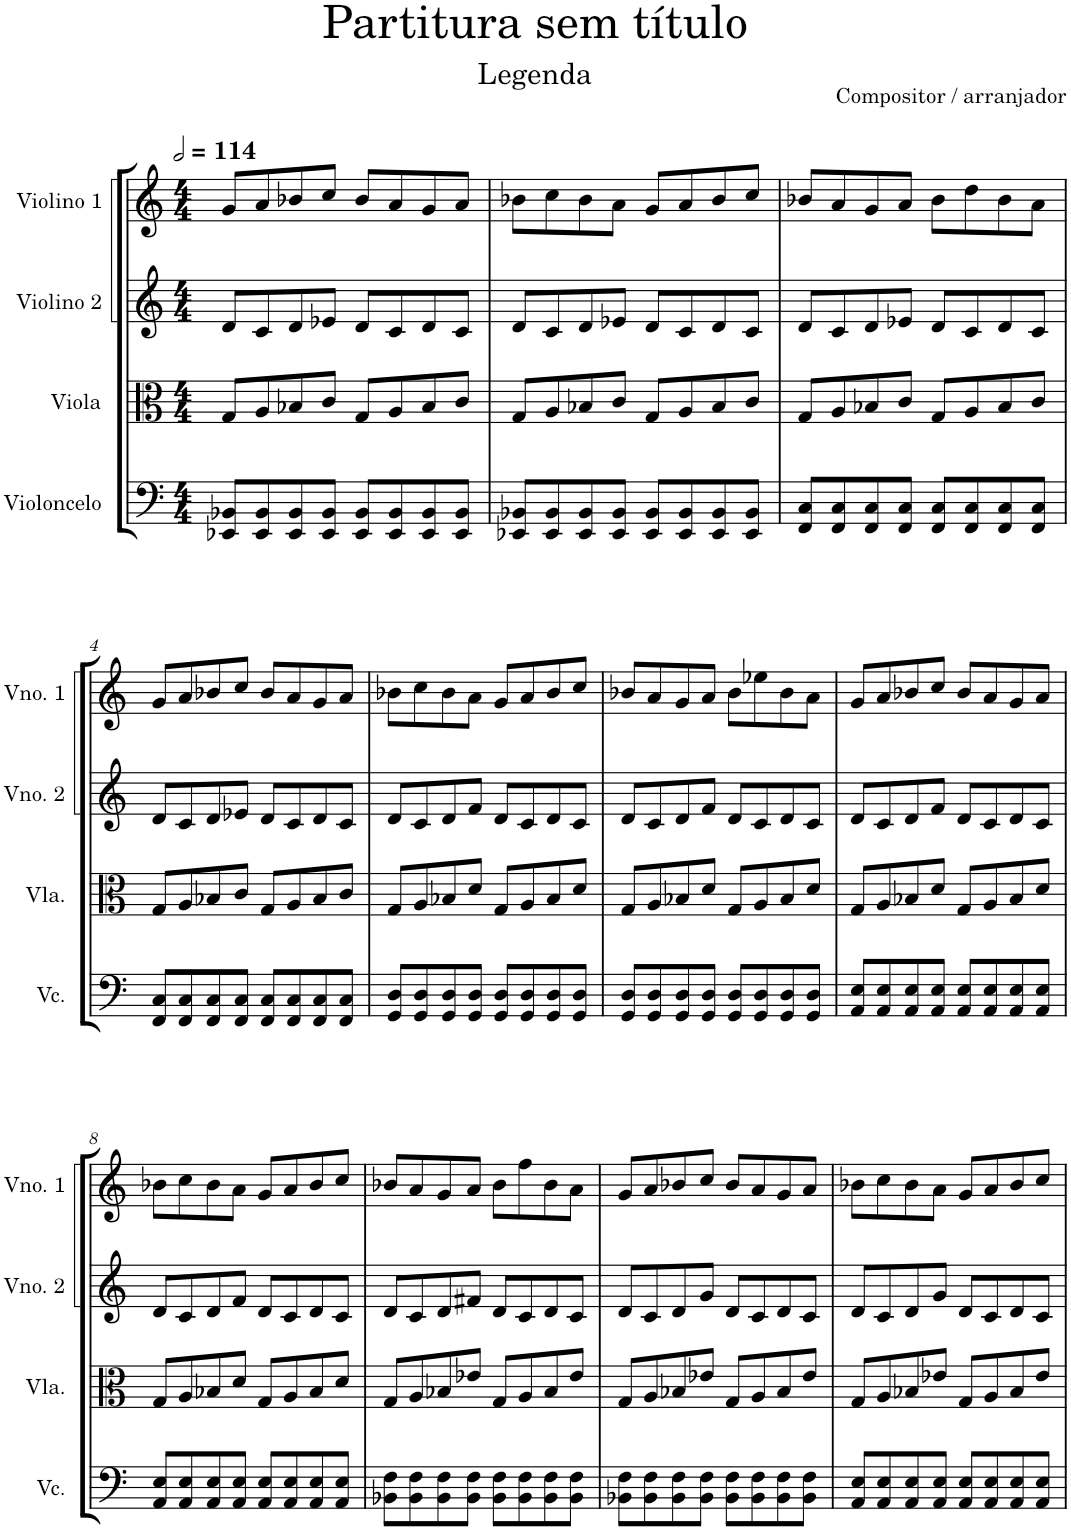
**kern	**kern	**kern	**kern
*part4	*part3	*part2	*part1
*staff4	*staff3	*staff2	*staff1
*I"Violoncelo	*I"Viola	*I"Violino 2	*I"Violino 1
*I'Vc.	*I'Vla.	*I'Vno. 2	*I'Vno. 1
*clefF4	*clefC3	*clefG2	*clefG2
*k[]	*k[]	*k[]	*k[]
*M4/4	*M4/4	*M4/4	*M4/4
*MM228	*MM228	*MM228	*MM228
=1	=1	=1	=1
8EE-X/ 8BB-X/L	8G/L	8d/L	8g/L
8EE-/ 8BB-/	8A/	8c/	8a/
8EE-/ 8BB-/	8B-X/	8d/	8b-X/
8EE-/ 8BB-/J	8c/J	8e-X/J	8cc/J
8EE-/ 8BB-/L	8G/L	8d/L	8b-/L
8EE-/ 8BB-/	8A/	8c/	8a/
8EE-/ 8BB-/	8B-/	8d/	8g/
8EE-/ 8BB-/J	8c/J	8c/J	8a/J
=2	=2	=2	=2
8EE-X/ 8BB-X/L	8G/L	8d/L	8b-X\L
8EE-/ 8BB-/	8A/	8c/	8cc\
8EE-/ 8BB-/	8B-X/	8d/	8b-\
8EE-/ 8BB-/J	8c/J	8e-X/J	8a\J
8EE-/ 8BB-/L	8G/L	8d/L	8g/L
8EE-/ 8BB-/	8A/	8c/	8a/
8EE-/ 8BB-/	8B-/	8d/	8b-/
8EE-/ 8BB-/J	8c/J	8c/J	8cc/J
=3	=3	=3	=3
8FF/ 8C/L	8G/L	8d/L	8b-X/L
8FF/ 8C/	8A/	8c/	8a/
8FF/ 8C/	8B-X/	8d/	8g/
8FF/ 8C/J	8c/J	8e-X/J	8a/J
8FF/ 8C/L	8G/L	8d/L	8b-\L
8FF/ 8C/	8A/	8c/	8dd\
8FF/ 8C/	8B-/	8d/	8b-\
8FF/ 8C/J	8c/J	8c/J	8a\J
!!LO:LB:g=z
=4	=4	=4	=4
8FF/ 8C/L	8G/L	8d/L	8g/L
8FF/ 8C/	8A/	8c/	8a/
8FF/ 8C/	8B-X/	8d/	8b-X/
8FF/ 8C/J	8c/J	8e-X/J	8cc/J
8FF/ 8C/L	8G/L	8d/L	8b-/L
8FF/ 8C/	8A/	8c/	8a/
8FF/ 8C/	8B-/	8d/	8g/
8FF/ 8C/J	8c/J	8c/J	8a/J
=5	=5	=5	=5
8GG/ 8D/L	8G/L	8d/L	8b-X\L
8GG/ 8D/	8A/	8c/	8cc\
8GG/ 8D/	8B-X/	8d/	8b-\
8GG/ 8D/J	8d/J	8f/J	8a\J
8GG/ 8D/L	8G/L	8d/L	8g/L
8GG/ 8D/	8A/	8c/	8a/
8GG/ 8D/	8B-/	8d/	8b-/
8GG/ 8D/J	8d/J	8c/J	8cc/J
=6	=6	=6	=6
8GG/ 8D/L	8G/L	8d/L	8b-X/L
8GG/ 8D/	8A/	8c/	8a/
8GG/ 8D/	8B-X/	8d/	8g/
8GG/ 8D/J	8d/J	8f/J	8a/J
8GG/ 8D/L	8G/L	8d/L	8b-\L
8GG/ 8D/	8A/	8c/	8ee-X\
8GG/ 8D/	8B-/	8d/	8b-\
8GG/ 8D/J	8d/J	8c/J	8a\J
=7	=7	=7	=7
8AA/ 8E/L	8G/L	8d/L	8g/L
8AA/ 8E/	8A/	8c/	8a/
8AA/ 8E/	8B-X/	8d/	8b-X/
8AA/ 8E/J	8d/J	8f/J	8cc/J
8AA/ 8E/L	8G/L	8d/L	8b-/L
8AA/ 8E/	8A/	8c/	8a/
8AA/ 8E/	8B-/	8d/	8g/
8AA/ 8E/J	8d/J	8c/J	8a/J
!!LO:LB:g=z
=8	=8	=8	=8
8AA/ 8E/L	8G/L	8d/L	8b-X\L
8AA/ 8E/	8A/	8c/	8cc\
8AA/ 8E/	8B-X/	8d/	8b-\
8AA/ 8E/J	8d/J	8f/J	8a\J
8AA/ 8E/L	8G/L	8d/L	8g/L
8AA/ 8E/	8A/	8c/	8a/
8AA/ 8E/	8B-/	8d/	8b-/
8AA/ 8E/J	8d/J	8c/J	8cc/J
=9	=9	=9	=9
8BB-X\ 8F\L	8G/L	8d/L	8b-X/L
8BB-\ 8F\	8A/	8c/	8a/
8BB-\ 8F\	8B-X/	8d/	8g/
8BB-\ 8F\J	8e-X/J	8f#X/J	8a/J
8BB-\ 8F\L	8G/L	8d/L	8b-\L
8BB-\ 8F\	8A/	8c/	8ff\
8BB-\ 8F\	8B-/	8d/	8b-\
8BB-\ 8F\J	8e-/J	8c/J	8a\J
=10	=10	=10	=10
8BB-X\ 8F\L	8G/L	8d/L	8g/L
8BB-\ 8F\	8A/	8c/	8a/
8BB-\ 8F\	8B-X/	8d/	8b-X/
8BB-\ 8F\J	8e-X/J	8g/J	8cc/J
8BB-\ 8F\L	8G/L	8d/L	8b-/L
8BB-\ 8F\	8A/	8c/	8a/
8BB-\ 8F\	8B-/	8d/	8g/
8BB-\ 8F\J	8e-/J	8c/J	8a/J
=11	=11	=11	=11
8AA/ 8E/L	8G/L	8d/L	8b-X\L
8AA/ 8E/	8A/	8c/	8cc\
8AA/ 8E/	8B-X/	8d/	8b-\
8AA/ 8E/J	8e-X/J	8g/J	8a\J
8AA/ 8E/L	8G/L	8d/L	8g/L
8AA/ 8E/	8A/	8c/	8a/
8AA/ 8E/	8B-/	8d/	8b-/
8AA/ 8E/J	8e-/J	8c/J	8cc/J
=	=	=	=
*-	*-	*-	*-
